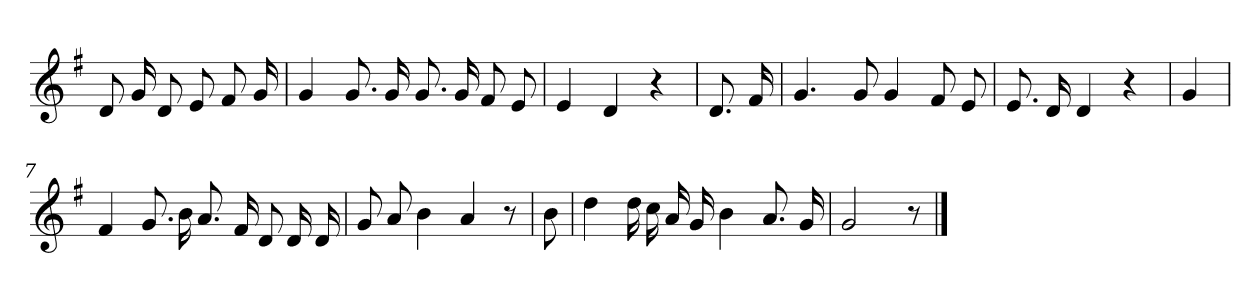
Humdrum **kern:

**kern
*part1
*staff1
*clefG2
*k[f#]
*G:
=
8d
16g
8d
8e
8f#
16g
=1
4g
8.g
16g
8.g
16g
8f#
8e
=2
4e
4d
4r
=3
8.d
16f#
=4
4.g
8g
4g
8f#
8e
=5
8.e
16d
4d
4r
=6
4g
=7
4f#
8.g
16b
8.a
16f#
8d
16d
16d
=8
8g
8a
4b
4a
8r
=9
8b
=10
4dd
16dd
16cc
16a
16g
4b
8.a
16g
=11
2g
8r
==
*-
